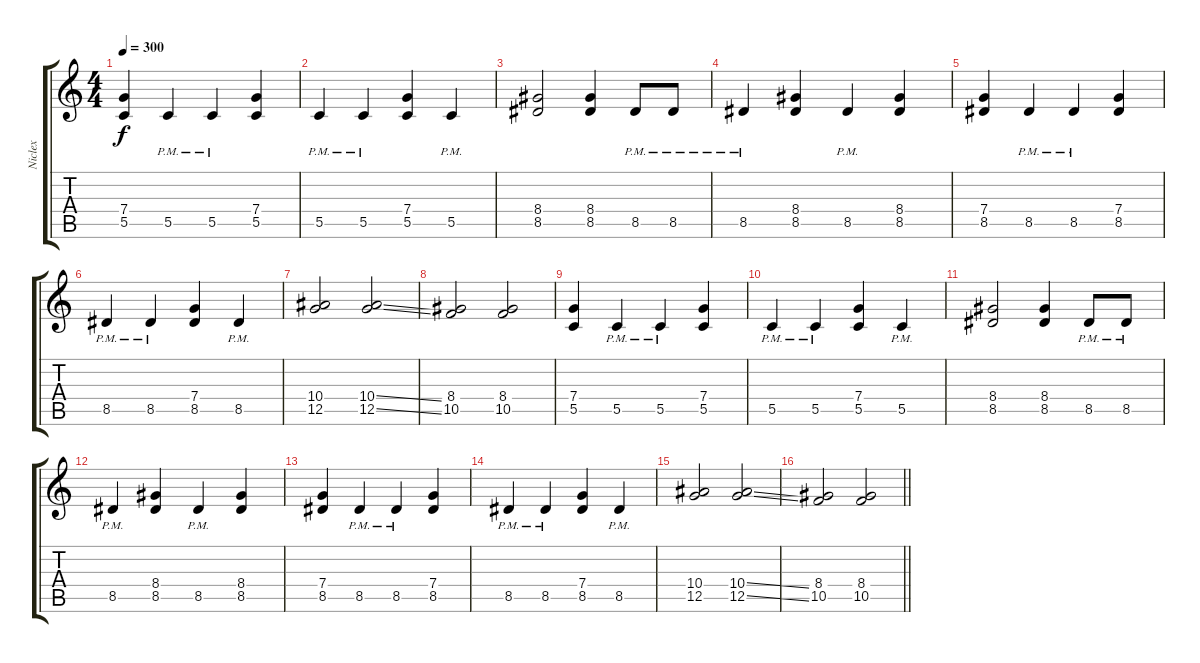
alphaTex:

\track ("Niclex" "Niclex") {instrument distortionguitar}
\staff {score tabs}
\tuning (D4 A3 F3 C3 G2 D2) {hide}
\ts (4 4)
\tempo 300
\clef g2
\ks c
(7.4 5.5).4{dy f} 5.5{pm}.4 5.5{pm}.4 (7.4 5.5).4 |
5.5{pm}.4 5.5{pm}.4 (7.4 5.5).4 5.5{pm}.4 |
(8.4 8.5).2 (8.4 8.5).4 8.5{pm}.8 8.5{pm}.8 |
8.5{pm}.4 (8.4 8.5).4 8.5{pm}.4 (8.4 8.5).4 |
(7.4 8.5).4 8.5{pm}.4 8.5{pm}.4 (7.4 8.5).4 |
8.5{pm}.4 8.5{pm}.4 (7.4 8.5).4 8.5{pm}.4 |
(10.4 12.5).2 (10.4{ss} 12.5{ss}).2 |
(8.4 10.5).2 (8.4 10.5).2 |
(7.4 5.5).4 5.5{pm}.4 5.5{pm}.4 (7.4 5.5).4 |
5.5{pm}.4 5.5{pm}.4 (7.4 5.5).4 5.5{pm}.4 |
(8.4 8.5).2 (8.4 8.5).4 8.5{pm}.8 8.5{pm}.8 |
8.5{pm}.4 (8.4 8.5).4 8.5{pm}.4 (8.4 8.5).4 |
(7.4 8.5).4 8.5{pm}.4 8.5{pm}.4 (7.4 8.5).4 |
8.5{pm}.4 8.5{pm}.4 (7.4 8.5).4 8.5{pm}.4 |
(10.4 12.5).2 (10.4{ss} 12.5{ss}).2 |
\barLineRight lightlight
(8.4 10.5).2 (8.4 10.5).2
